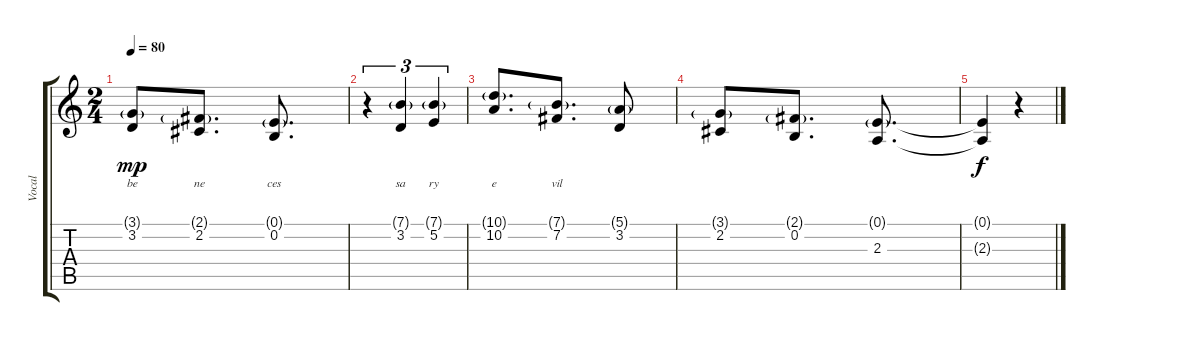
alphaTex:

\track ("Vocal" "Vocal") {instrument acousticgrandpiano}
\staff {score tabs}
\tuning (E4 B3 G3 D3 A2 E2) {hide}
\ts (2 4)
\tempo 80
\clef g2
\ks c
(3.1{g} 3.2).8{lyrics (0 "be") lyrics (1 "") lyrics (2 "") lyrics (3 "") lyrics (4 "") dy mp} (2.1{g} 2.2).8{d lyrics (0 "ne") lyrics (1 "") lyrics (2 "") lyrics (3 "") lyrics (4 "")} (0.1{g} 0.2).8{d lyrics (0 "ces") lyrics (1 "") lyrics (2 "") lyrics (3 "") lyrics (4 "")} |
r.4{tu (3 2)} (7.1{g} 3.2).4{tu (3 2) lyrics (0 "sa") lyrics (1 "") lyrics (2 "") lyrics (3 "") lyrics (4 "")} (7.1{g} 5.2).4{tu (3 2) lyrics (0 "ry") lyrics (1 "") lyrics (2 "") lyrics (3 "") lyrics (4 "")} |
(10.1{g} 10.2).8{d lyrics (0 "e") lyrics (1 "") lyrics (2 "") lyrics (3 "") lyrics (4 "")} (7.1{g} 7.2).8{d lyrics (0 "vil") lyrics (1 "") lyrics (2 "") lyrics (3 "") lyrics (4 "")} (5.1{g} 3.2).8 |
(3.1{g} 2.2).8 (2.1{g} 0.2).8{d} (0.1{g} 2.3).8{d} |
(0.1{t} 2.3{t}).4{dy f} r.4
